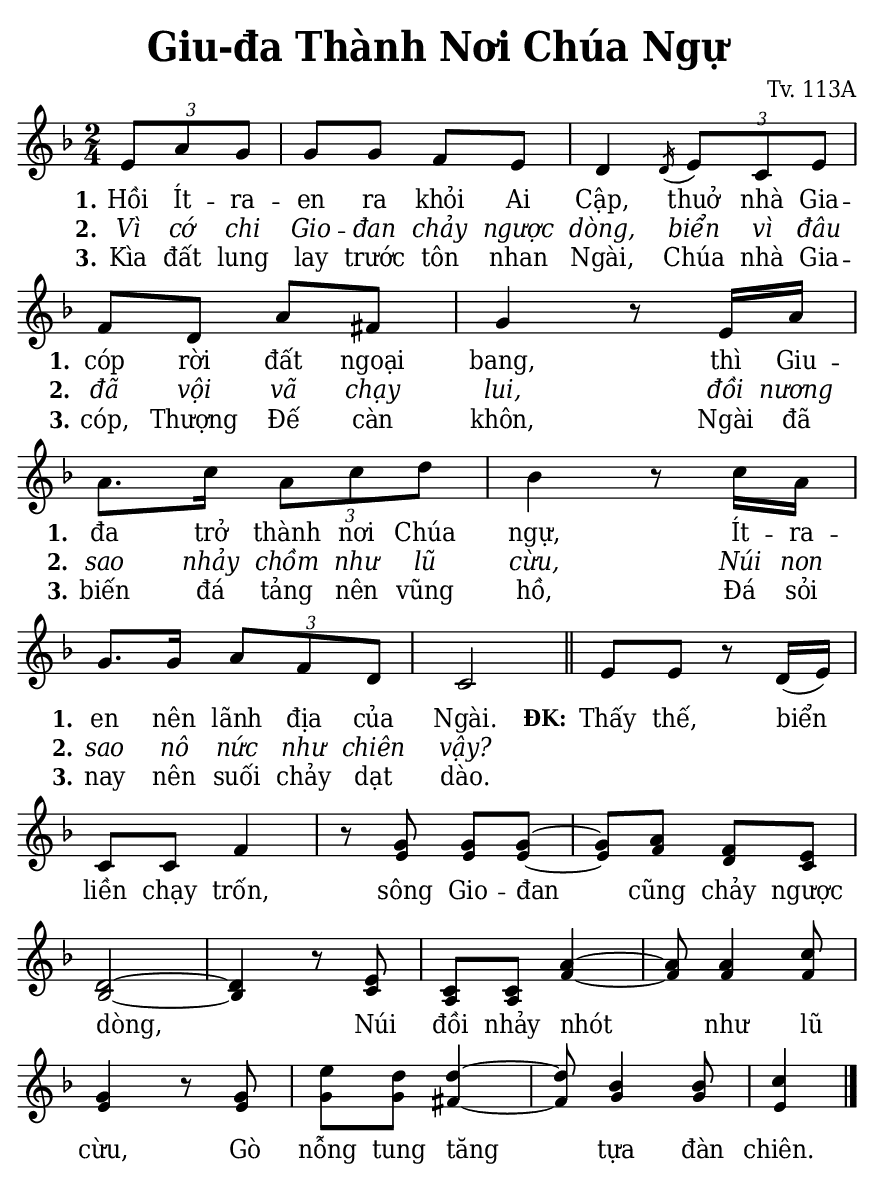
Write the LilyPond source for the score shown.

% Cài đặt chung\
\version "2.22.1"
\include "english.ly"

\header {
  title = \markup { \fontsize #1 "Giu-đa Thành Nơi Chúa Ngự" }
  composer = "Tv. 113A"
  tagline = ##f
}

% Nhạc phiên khúc
nhacPhienKhucSop = \relative c' {
  \partial 4 \tuplet 3/2 { e8 a g } |
  g g f e |
  d4 \slashedGrace { d16 ( } \tuplet 3/2 { e8) c e } |
  f d a' fs |
  g4 r8 e16 a |
  a8. c16 \tuplet 3/2 { a8 c d } |
  bf4 r8 c16 a |
  g8. g16 \tuplet 3/2 { a8 f d } |
  c2 \bar "||"
  
  <> \tweak extra-offset #'(-7.5 . -2.5) _\markup { \bold "ĐK:" }
  e8 e r d16 (e) |
  c8 c f4 |
  r8 g g g ~ |
  g a f e |
  d2 ~ |
  d4 r8 e |
  c c a'4 ~ |
  a8 a4 c8 |
  g4 r8 g |
  e' d d4 ~ |
  d8 bf4 bf8 |
  c4 \bar "|."
}

nhacPhienKhucAlto = \relative c' {
  r4 |
  R2*8
  e8 e r d16 (e) |
  c8 c f4 |
  r8 e e e ~ |
  e f d c |
  bf2 ~ |
  bf4 r8 c |
  a a f'4 ~ |
  f8 f4 f8 |
  e4 r8 e |
  g g fs4 ~ |
  fs8 g4 g8 |
  e4
}

% Lời phiên khúc
loiPhienKhucSop = \lyrics {
  <<
    {
      \set stanza = "1."
      Hồi Ít -- ra -- en ra khỏi Ai Cập,
      thuở nhà Gia -- cóp rời đất ngoại bang,
      thì Giu -- đa trở thành nơi Chúa ngự,
      Ít -- ra -- en nên lãnh địa của Ngài.
    }
    \new Lyrics {
	    \set associatedVoice = "beSop"
	    \set stanza = "2."
      \override Lyrics.LyricText.font-shape = #'italic
	    Vì cớ chi Gio -- đan chảy ngược dòng,
	    biển vì đâu đã vội vã chạy lui,
	    đồi nương sao nhảy chồm như lũ cừu,
	    Núi non sao nô nức như chiên vậy?
    }
    \new Lyrics {
	    \set associatedVoice = "beSop"
	    \set stanza = "3."
	    Kìa đất lung lay trước tôn nhan Ngài,
	    Chúa nhà Gia -- cóp, Thượng Đế càn khôn,
	    Ngài đã biến đá tảng nên vũng hồ,
	    Đá sỏi nay nên suối chảy dạt dào.
    }
  >>
  %\set stanza = "ĐK:"
  \set stanza = ""
  Thấy thế, biển liền chạy trốn,
  sông Gio -- đan cũng chảy ngược dòng,
  Núi đồi nhảy nhót như lũ cừu,
  Gò nỗng tung tăng tựa đàn chiên.
}

% Dàn trang
\paper {
  #(set-paper-size "a5")
  top-margin = 3\mm
  bottom-margin = 3\mm
  left-margin = 3\mm
  right-margin = 3\mm
  indent = #0
  #(define fonts
	 (make-pango-font-tree "Deja Vu Serif Condensed"
	 		       "Deja Vu Serif Condensed"
			       "Deja Vu Serif Condensed"
			       (/ 20 20)))
  print-page-number = ##f
}

TongNhip = {
  \key f \major \time 2/4
  \set Timing.beamExceptions = #'()
  \set Timing.baseMoment = #(ly:make-moment 1/4)
}

% mã nguồn cho những chức năng chưa hỗ trợ trong phiên bản lilypond hiện tại
% cung cấp bởi cộng đồng lilypond khi gửi email đến lilypond-user@gnu.org
% Đổi kích thước nốt cho bè phụ
notBePhu =
#(define-music-function (font-size music) (number? ly:music?)
   (for-some-music
     (lambda (m)
       (if (music-is-of-type? m 'rhythmic-event)
           (begin
             (set! (ly:music-property m 'tweaks)
                   (cons `(font-size . ,font-size)
                         (ly:music-property m 'tweaks)))
             #t)
           #f))
     music)
   music)

% in số phiên khúc trên mỗi dòng
#(define (add-grob-definition grob-name grob-entry)
    (set! all-grob-descriptions
          (cons ((@@ (lily) completize-grob-entry)
                 (cons grob-name grob-entry))
                all-grob-descriptions)))

#(add-grob-definition
   'StanzaNumberSpanner
   `((direction . ,LEFT)
     (font-series . bold)
     (padding . 1)
     (side-axis . ,X)
     (stencil . ,ly:text-interface::print)
     (X-offset . ,ly:side-position-interface::x-aligned-side)
     (Y-extent . ,grob::always-Y-extent-from-stencil)
     (meta . ((class . Spanner)
              (interfaces . (font-interface
                             side-position-interface
                             stanza-number-interface
                             text-interface))))))

\layout {
   \context {
     \Global
     \grobdescriptions #all-grob-descriptions
   }
   \context {
     \Score
     \remove Stanza_number_align_engraver
     \consists
       #(lambda (context)
          (let ((texts '())
                (syllables '()))
            (make-engraver
             (acknowledgers
              ((stanza-number-interface engraver grob source-engraver)
                 (set! texts (cons grob texts)))
              ((lyric-syllable-interface engraver grob source-engraver)
                 (set! syllables (cons grob syllables))))
             ((stop-translation-timestep engraver)
                (for-each
                 (lambda (text)
                   (for-each
                    (lambda (syllable)
                      (ly:pointer-group-interface::add-grob text
'side-support-elements syllable))
                    syllables))
                 texts)
                (set! syllables '())))))
   }
   \context {
     \Lyrics
     \remove Stanza_number_engraver
     \consists
       #(lambda (context)
          (let ((text #f)
                (last-stanza #f))
            (make-engraver
             ((process-music engraver)
                (let ((stanza (ly:context-property context 'stanza #f)))
                  (if (and stanza (not (equal? stanza last-stanza)))
                      (let ((column (ly:context-property context
'currentCommandColumn)))
                        (set! last-stanza stanza)
                        (if text
                            (ly:spanner-set-bound! text RIGHT column))

                        (set! text (ly:engraver-make-grob engraver
'StanzaNumberSpanner '()))
                        (ly:grob-set-property! text 'text stanza)
                        (ly:spanner-set-bound! text LEFT column)))))
             ((finalize engraver)
                (if text
                    (let ((column (ly:context-property context
'currentCommandColumn)))
                      (ly:spanner-set-bound! text RIGHT column)))))))
     \override StanzaNumberSpanner.horizon-padding = 10000
   }
}
% kết thúc mã nguồn

\score {
  \new ChoirStaff <<
    \new Staff \with {
        \consists "Merge_rests_engraver"
        printPartCombineTexts = ##f
      }
      <<
      \new Voice \TongNhip \partCombine 
        \nhacPhienKhucSop
        \notBePhu -1 { \nhacPhienKhucAlto }
      \new NullVoice = beSop \nhacPhienKhucSop
      \new Lyrics \lyricsto beSop \loiPhienKhucSop
      >>
  >>
  \layout {
    \override Lyrics.LyricSpace.minimum-distance = #1.5
    \override LyricHyphen.minimum-distance = #1.5
    \override Score.BarNumber.break-visibility = ##(#f #f #f)
    \override Score.SpacingSpanner.uniform-stretching = ##t
  } 
}
